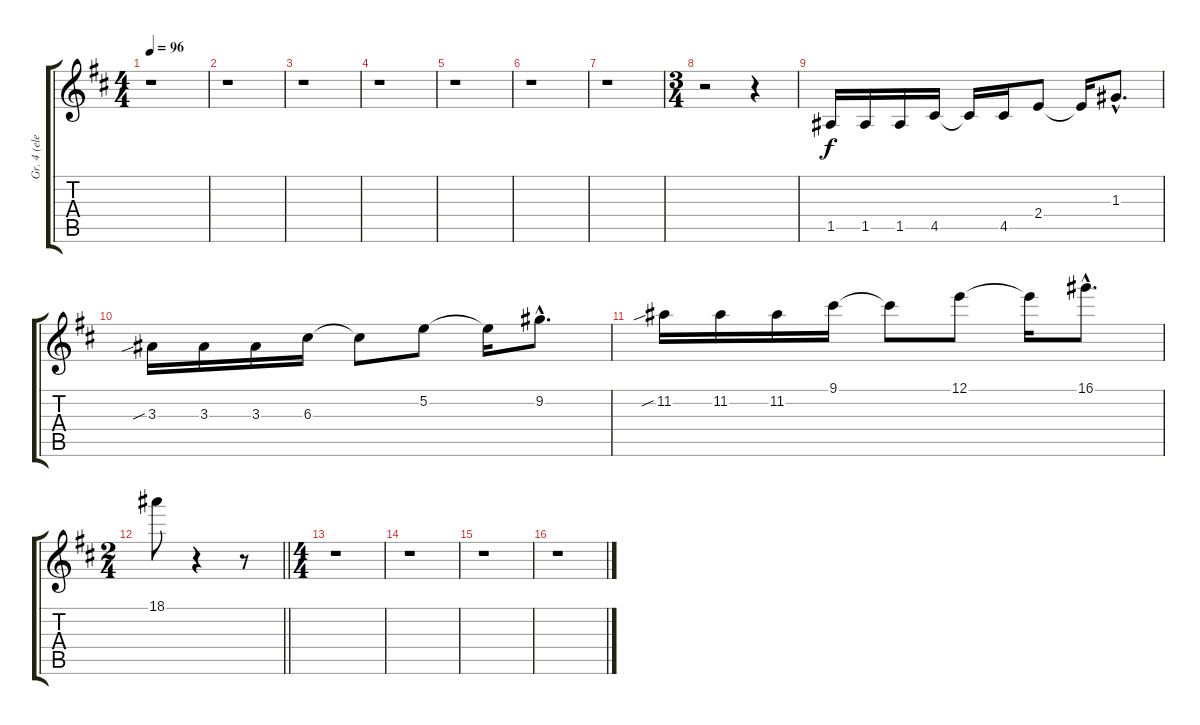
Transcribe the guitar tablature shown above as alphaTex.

\track ("Gr. 4 (elec. w/light dist)" "Gr. 4 (ele") {instrument distortionguitar}
\staff {score tabs}
\tuning (E4 B3 G3 D3 A2 E2) {hide}
\ts (4 4)
\tempo 96
\clef g2
\ks d
r.1{dy f} |
r.1 |
r.1 |
r.1 |
r.1 |
r.1 |
r.1 |
\ts (3 4)
r.2 r.4 |
1.5.16{volume 13} 1.5.16 1.5.16 4.5.16 4.5{t}.16 4.5.16 2.4.8 2.4{t}.16 1.3{hac}.8{d} |
3.3{sib}.16 3.3.16 3.3.16 6.3.16 6.3{t}.8 5.2.8 5.2{t}.16 9.2{hac}.8{d} |
11.2{sib}.16 11.2.16 11.2.16 9.1.16 9.1{t}.8 12.1.8 12.1{t}.16 16.1{hac}.8{d} |
\ts (2 4)
\barLineRight lightlight
18.1.8 r.4 r.8 |
\ts (4 4)
\section ("" "")
r.1 |
r.1 |
r.1 |
r.1
